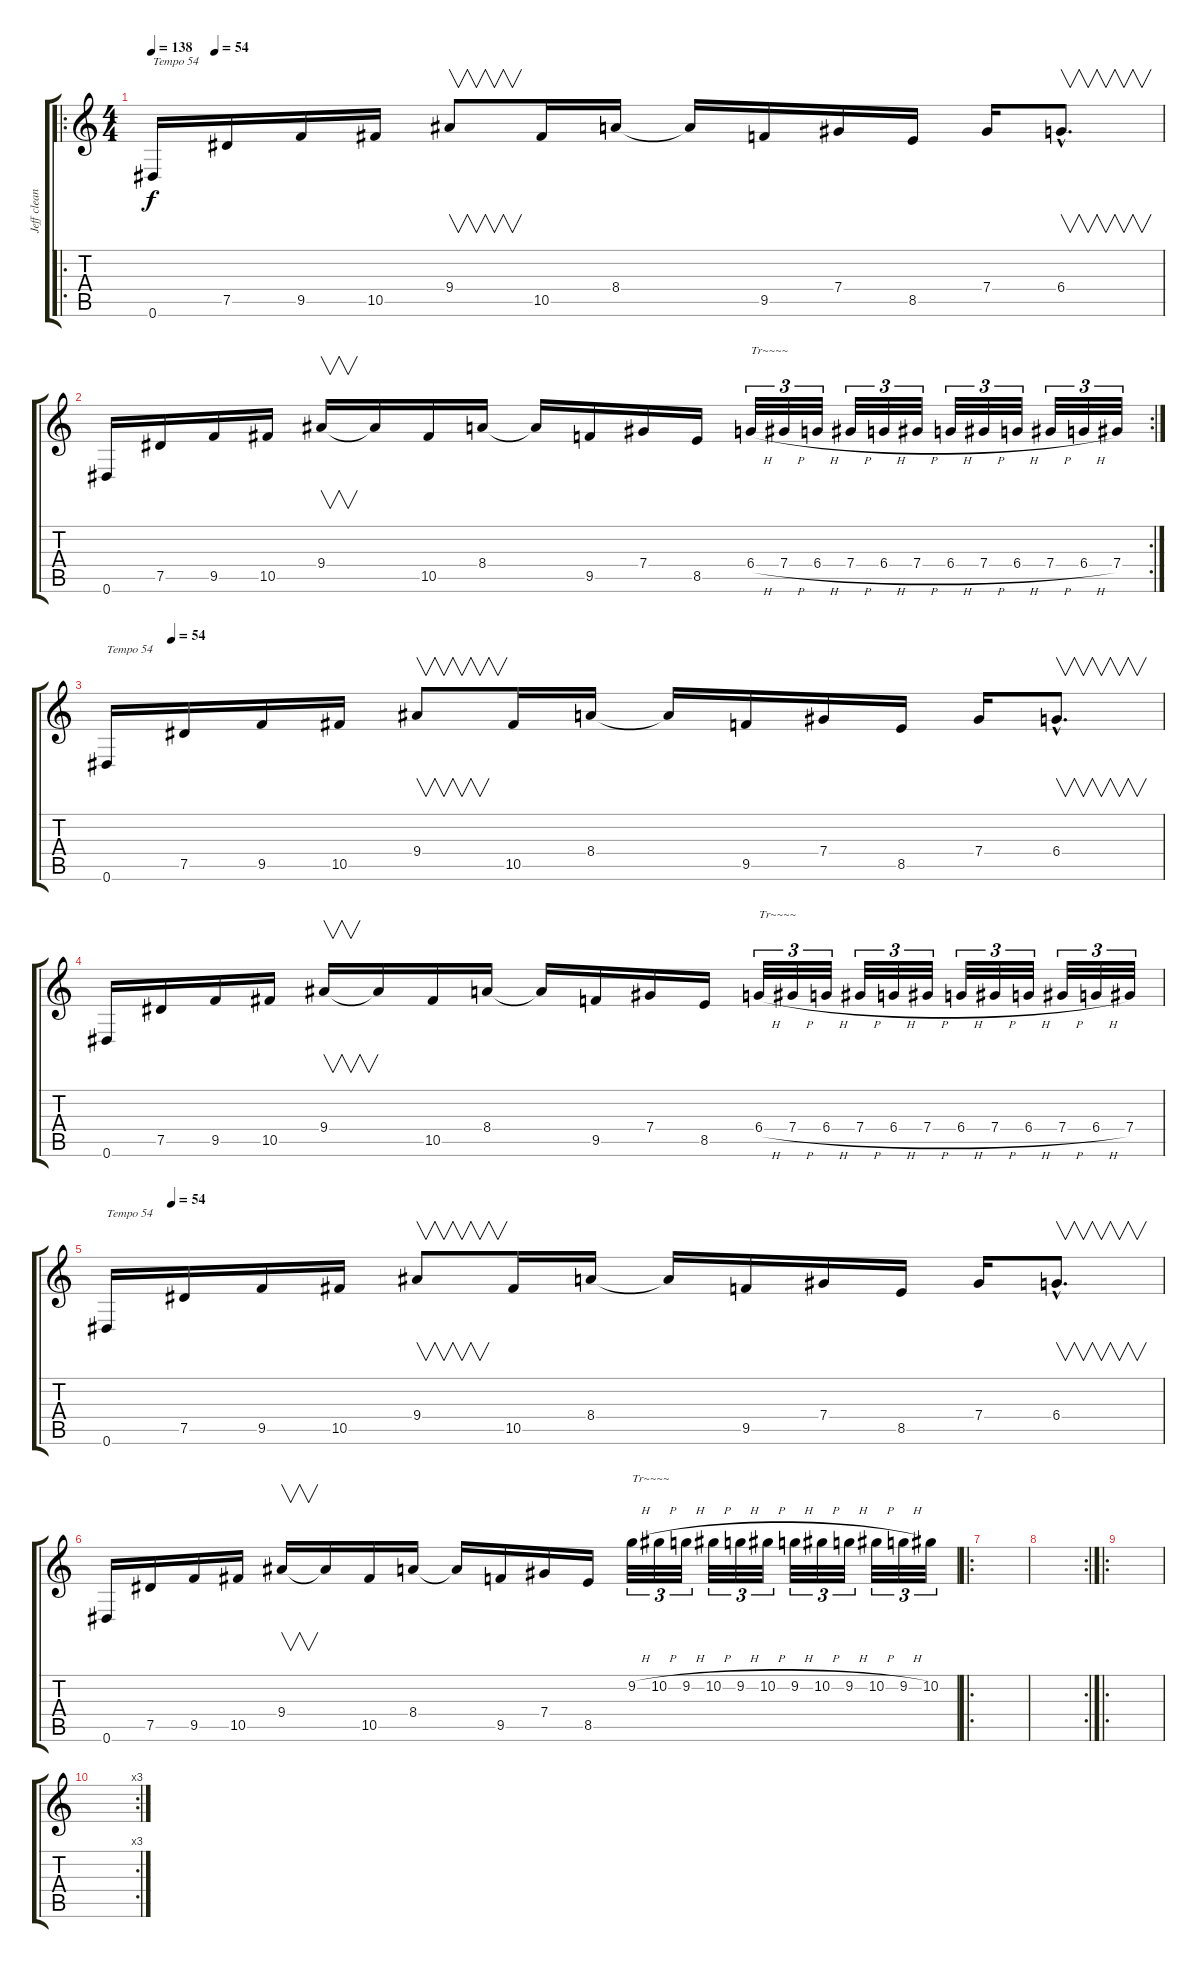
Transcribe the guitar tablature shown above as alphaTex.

\track ("Jeff clean" "Jeff clean") {instrument electricguitarclean}
\staff {score tabs}
\tuning (Eb4 Bb3 Gb3 Db3 Ab2 Eb2) {hide}
\ro
\ts (4 4)
\tempo 138
\tempo (54 0.0625)
\tempo 138
\clef g2
\ks c
0.6.16{txt "Tempo 54" dy f instrument electricguitarclean} 7.5.16 9.5.16 10.5.16 9.4.8{v} 10.5.16 8.4.16 8.4{t}.16 9.5.16 7.4.16 8.5.16 7.4.16 6.4{hac}.8{v d} |
\rc 2
0.6.16 7.5.16 9.5.16 10.5.16 9.4.16{v} 9.4{t}.16 10.5.16 8.4.16 8.4{t}.16 9.5.16 7.4.16 8.5.16 6.4{h}.32{tu (3 2) txt "Tr~~~~"} 7.4{h}.32{tu (3 2)} 6.4{h}.32{tu (3 2)} 7.4{h}.32{tu (3 2)} 6.4{h}.32{tu (3 2)} 7.4{h}.32{tu (3 2)} 6.4{h}.32{tu (3 2)} 7.4{h}.32{tu (3 2)} 6.4{h}.32{tu (3 2)} 7.4{h}.32{tu (3 2)} 6.4{h}.32{tu (3 2)} 7.4.32{tu (3 2)} |
\tempo (54 0.0625)
0.6.16{txt "Tempo 54"} 7.5.16 9.5.16 10.5.16 9.4.8{v} 10.5.16 8.4.16 8.4{t}.16 9.5.16 7.4.16 8.5.16 7.4.16 6.4{hac}.8{v d} |
0.6.16 7.5.16 9.5.16 10.5.16 9.4.16{v} 9.4{t}.16 10.5.16 8.4.16 8.4{t}.16 9.5.16 7.4.16 8.5.16 6.4{h}.32{tu (3 2) txt "Tr~~~~"} 7.4{h}.32{tu (3 2)} 6.4{h}.32{tu (3 2)} 7.4{h}.32{tu (3 2)} 6.4{h}.32{tu (3 2)} 7.4{h}.32{tu (3 2)} 6.4{h}.32{tu (3 2)} 7.4{h}.32{tu (3 2)} 6.4{h}.32{tu (3 2)} 7.4{h}.32{tu (3 2)} 6.4{h}.32{tu (3 2)} 7.4.32{tu (3 2)} |
\tempo (54 0.0625)
0.6.16{txt "Tempo 54"} 7.5.16 9.5.16 10.5.16 9.4.8{v} 10.5.16 8.4.16 8.4{t}.16 9.5.16 7.4.16 8.5.16 7.4.16 6.4{hac}.8{v d} |
0.6.16 7.5.16 9.5.16 10.5.16 9.4.16{v} 9.4{t}.16 10.5.16 8.4.16 8.4{t}.16 9.5.16 7.4.16 8.5.16 9.2{h}.32{tu (3 2) txt "Tr~~~~"} 10.2{h}.32{tu (3 2)} 9.2{h}.32{tu (3 2)} 10.2{h}.32{tu (3 2)} 9.2{h}.32{tu (3 2)} 10.2{h}.32{tu (3 2)} 9.2{h}.32{tu (3 2)} 10.2{h}.32{tu (3 2)} 9.2{h}.32{tu (3 2)} 10.2{h}.32{tu (3 2)} 9.2{h}.32{tu (3 2)} 10.2.32{tu (3 2)} |
\ro
|
\rc 2
|
\ro
|
\rc 3
